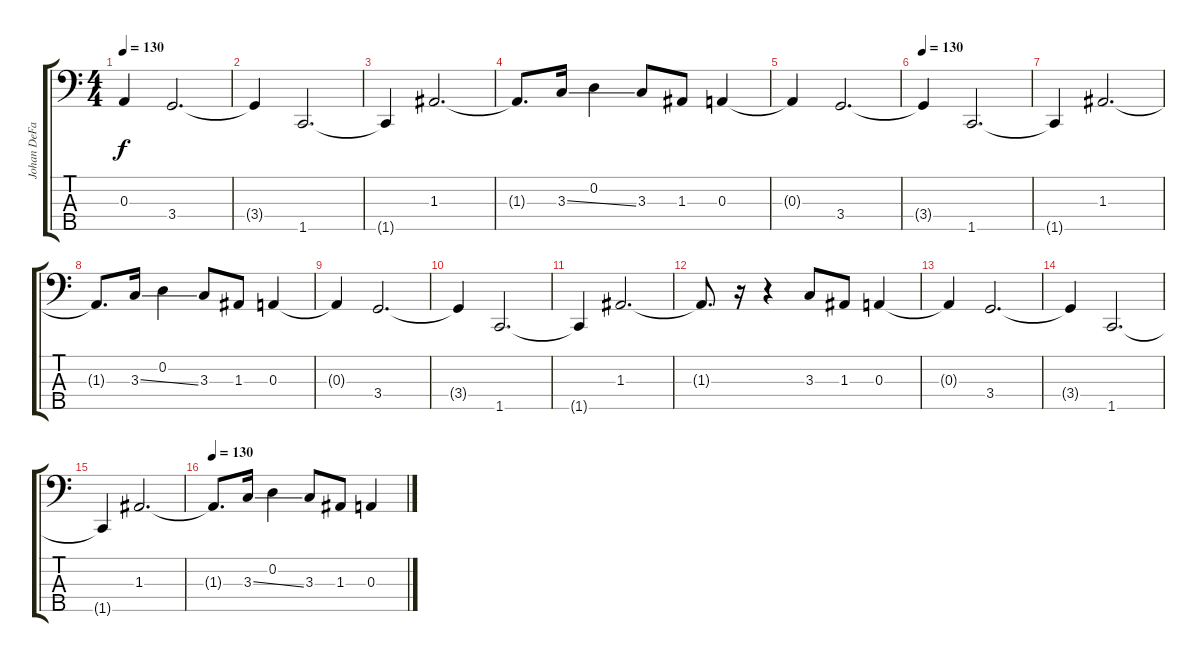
\track ("Johan DeFarfalla" "Johan DeFa") {instrument electricbassfinger}
\staff {score tabs}
\tuning (G2 D2 A1 E1 B0) {hide}
\ts (4 4)
\tempo 130
\clef f4
\ks c
0.3{t}.4{dy f} 3.4.2{d} |
3.4{t}.4 1.5.2{d} |
1.5{t}.4 1.3.2{d} |
1.3{t}.8{d} 3.3{ss}.16 0.2.4 3.3.8 1.3.8 0.3.4 |
0.3{t}.4 3.4.2{d} |
\tempo 130
3.4{t}.4 1.5.2{d} |
1.5{t}.4 1.3.2{d} |
1.3{t}.8{d} 3.3{ss}.16 0.2.4 3.3.8 1.3.8 0.3.4 |
0.3{t}.4 3.4.2{d} |
3.4{t}.4 1.5.2{d} |
1.5{t}.4 1.3.2{d} |
1.3{t}.8{d} r.16 r.4 3.3.8 1.3.8 0.3.4 |
0.3{t}.4 3.4.2{d} |
3.4{t}.4 1.5.2{d} |
1.5{t}.4 1.3.2{d} |
\tempo 130
1.3{t}.8{d} 3.3{ss}.16 0.2.4 3.3.8 1.3.8 0.3.4
